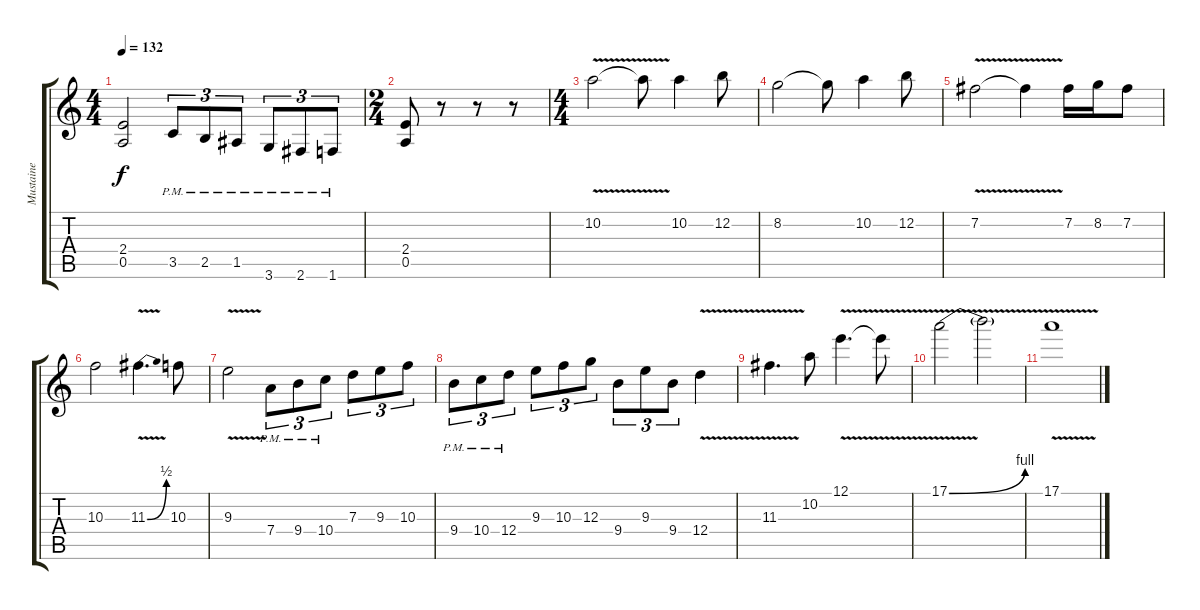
\track ("Mustaine" "Mustaine") {instrument distortionguitar}
\staff {score tabs}
\tuning (E4 B3 G3 D3 A2 E2) {hide}
\ts (4 4)
\tempo 132
\clef g2
\ks c
(2.4 0.5).2{dy f} 3.5{pm}.8{tu (3 2)} 2.5{pm}.8{tu (3 2)} 1.5{pm}.8{tu (3 2)} 3.6{pm}.8{tu (3 2)} 2.6{pm}.8{tu (3 2)} 1.6{pm}.8{tu (3 2)} |
\ts (2 4)
(2.4 0.5).8 r.8 r.8 r.8 |
\ts (4 4)
10.2{v}.2 10.2{t}.8 10.2.4 12.2.8 |
8.2.2 8.2{t}.8 10.2.4 12.2.8 |
7.2{v}.2 7.2{t}.4 7.2.16 8.2.16 7.2.8 |
10.3.2 11.3{be (bend 0 0 60 2) v}.4{d} 10.3.8 |
9.3{v}.2 7.4{pm}.8{tu (3 2)} 9.4{pm}.8{tu (3 2)} 10.4{pm}.8{tu (3 2)} 7.3.8{tu (3 2)} 9.3.8{tu (3 2)} 10.3.8{tu (3 2)} |
9.4{pm}.8{tu (3 2)} 10.4{pm}.8{tu (3 2)} 12.4{pm}.8{tu (3 2)} 9.3.8{tu (3 2)} 10.3.8{tu (3 2)} 12.3.8{tu (3 2)} 9.4.8{tu (3 2)} 9.3.8{tu (3 2)} 9.4.8{tu (3 2)} 12.4{v}.4 |
11.3{v}.4{d} 10.2.8 12.1{v}.4{d} 12.1{t}.8 |
17.1{be (bend 0 0 60 4) v}.2 17.1{t}.2 |
17.1{v}.1
